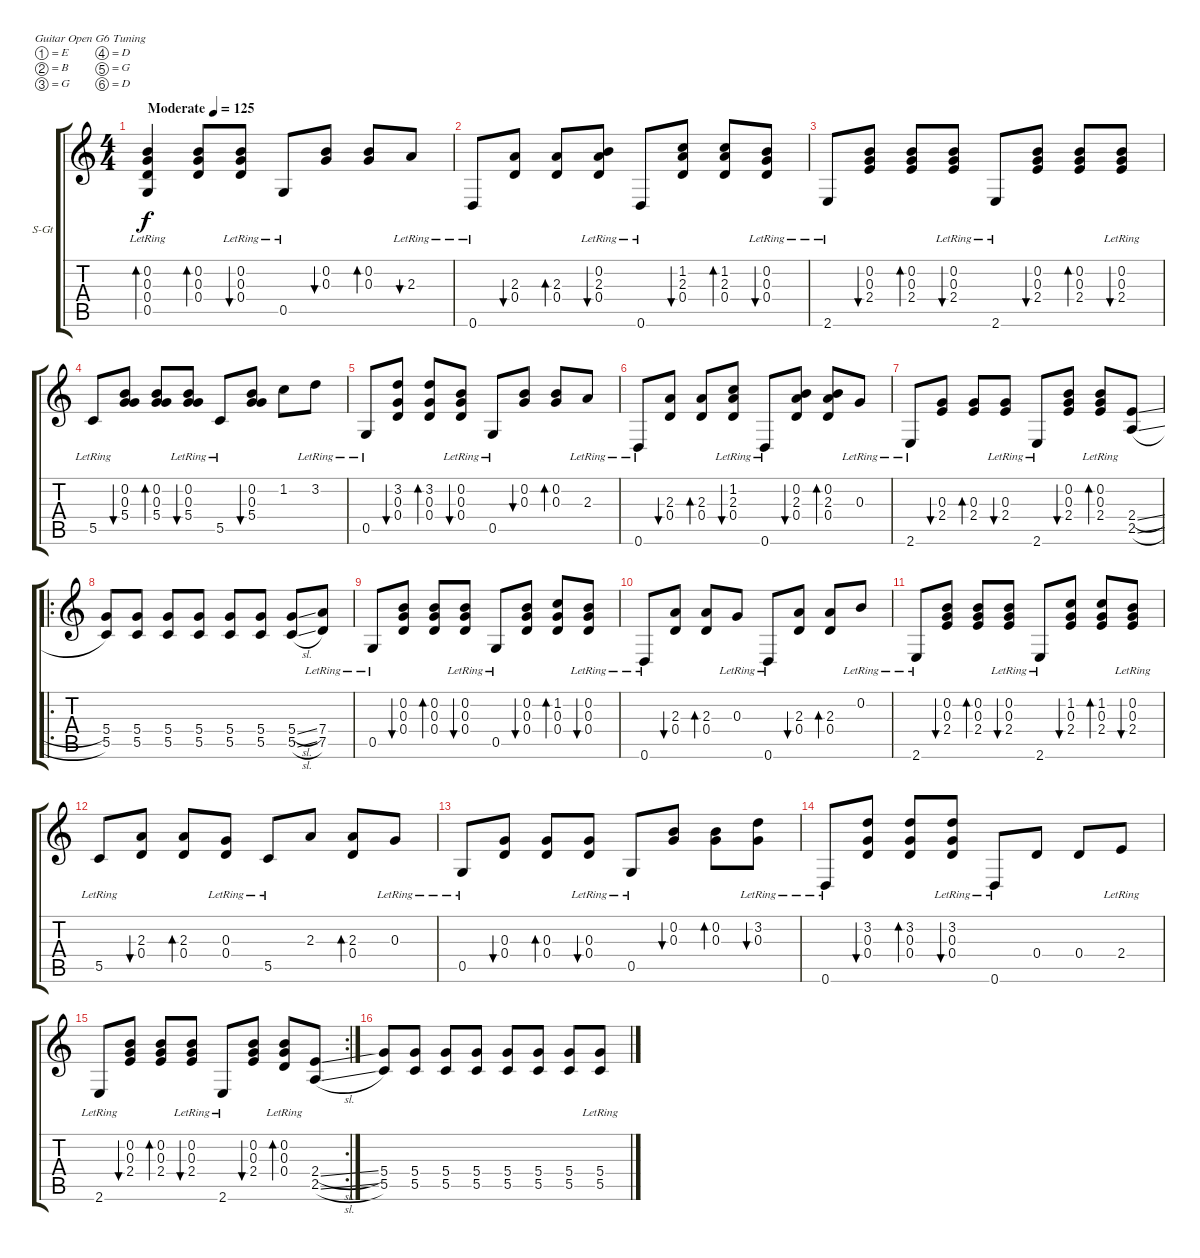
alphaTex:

\bracketExtendMode groupsimilarinstruments
\firstSystemTrackNameOrientation horizontal
\otherSystemsTrackNameOrientation horizontal
\track ("Piste 1" "S-Gt") {instrument acousticguitarsteel}
\staff {score tabs}
\tuning (E4 B3 G3 D3 G2 D2)
\ts (4 4)
\beaming (8 2 2 2 2)
\tempo (125 "Moderate")
\clef g2
\ks c
(0.2 0.3 0.4 0.5{lr}).4{bd 60 dy f instrument acousticguitarsteel} (0.2 0.3 0.4).8{bd 60} (0.2{lr} 0.3 0.4).8{bu 60} 0.5{lr}.8 (0.2 0.3).8{bu 60} (0.2 0.3).8{bd 60} 2.3{lr}.8{bu 60} |
0.6{lr}.8 (2.3 0.4).8{bu 60} (2.3 0.4).8{bd 60} (0.2{lr} 2.3 0.4).8{bu 60} 0.6{lr}.8 (1.2 2.3 0.4).8{bu 60} (1.2 2.3 0.4).8{bd 60} (0.2{lr} 0.3 0.4).8{bu 60} |
2.6{lr}.8 (0.2 0.3 2.4).8{bu 60} (0.2 0.3 2.4).8{bd 60} (0.2{lr} 0.3 2.4).8{bu 60} 2.6{lr}.8 (0.2 0.3 2.4).8{bu 60} (0.2 0.3 2.4).8{bd 60} (0.2{lr} 0.3 2.4).8{bu 60} |
5.5{lr}.8 (0.2 0.3 5.4).8{bu 60} (0.2 0.3 5.4).8{bd 60} (0.2{lr} 0.3 5.4).8{bu 60} 5.5{lr}.8 (0.2 0.3 5.4).8{bu 60} 1.2.8 3.2{lr}.8 |
0.5{lr}.8 (3.2 0.3 0.4).8{bu 60} (3.2 0.3 0.4).8{bd 60} (0.2{lr} 0.3 0.4).8{bu 60} 0.5{lr}.8 (0.2 0.3).8{bu 60} (0.2 0.3).8{bd 60} 2.3{lr}.8 |
0.6{lr}.8 (2.3 0.4).8{bu 60} (2.3 0.4).8{bd 60} (1.2{lr} 2.3 0.4).8{bu 60} 0.6{lr}.8 (0.2 2.3 0.4).8{bu 60} (0.2 2.3 0.4).8{bd 60} 0.3{lr}.8 |
2.6{lr}.8 (0.3 2.4).8{bu 60} (0.3 2.4).8{bd 60} (0.3{lr} 2.4).8{bu 60} 2.6{lr}.8 (0.2 0.3 2.4).8{bu 60} (0.2{lr} 0.3 2.4).8{bd 60} (2.4{sl} 2.5{sl}).8 |
\ro
(5.4 5.5).8 (5.4 5.5).8 (5.4 5.5).8 (5.4 5.5).8 (5.4 5.5).8 (5.4 5.5).8 (5.4{sl} 5.5{sl}).8 (7.4 7.5{lr}).8 |
0.5{lr}.8 (0.2 0.3 0.4).8{bu 60} (0.2 0.3 0.4).8{bd 60} (0.2{lr} 0.3 0.4).8{bu 60} 0.5{lr}.8 (0.2 0.3 0.4).8{bu 60} (1.2 0.3 0.4).8{bd 60} (0.2{lr} 0.3 0.4).8{bu 60} |
0.6{lr}.8 (2.3 0.4).8{bu 60} (2.3 0.4).8{bd 60} 0.3{lr}.8 0.6{lr}.8 (2.3 0.4).8{bu 60} (2.3 0.4).8{bd 60} 0.2{lr}.8 |
2.6{lr}.8 (0.2 0.3 2.4).8{bu 60} (0.2 0.3 2.4).8{bd 60} (0.2{lr} 0.3 2.4).8{bu 60} 2.6{lr}.8 (1.2 0.3 2.4).8{bu 60} (1.2 0.3 2.4).8{bd 60} (0.2{lr} 0.3 2.4).8{bu 60} |
5.5{lr}.8 (2.3 0.4).8{bu 60} (2.3 0.4).8{bd 60} (0.3{lr} 0.4).8 5.5{lr}.8 2.3.8 (2.3 0.4).8{bd 60} 0.3{lr}.8 |
0.5{lr}.8 (0.3 0.4).8{bu 60} (0.3 0.4).8{bd 60} (0.3{lr} 0.4).8{bu 60} 0.5{lr}.8 (0.2 0.3).8{bu 60} (0.2 0.3).8{bd 60} (3.2{lr} 0.3).8{bu 60} |
0.6{lr}.8 (3.2 0.3 0.4).8{bu 60} (3.2 0.3 0.4).8{bd 60} (3.2{lr} 0.3 0.4).8{bu 60} 0.6{lr}.8 0.4.8 0.4.8 2.4{lr}.8 |
\rc 2
2.6{lr}.8 (0.2 0.3 2.4).8{bu 60} (0.2 0.3 2.4).8{bd 60} (0.2{lr} 0.3 2.4).8{bu 60} 2.6{lr}.8 (0.2 0.3 2.4).8{bu 60} (0.2{lr} 0.3 0.4).8{bd 60} (2.4{sl} 2.5{sl}).8 |
(5.4 5.5).8 (5.4 5.5).8 (5.4 5.5).8 (5.4 5.5).8 (5.4 5.5).8 (5.4 5.5).8 (5.4 5.5).8 (5.4 5.5{lr}).8
